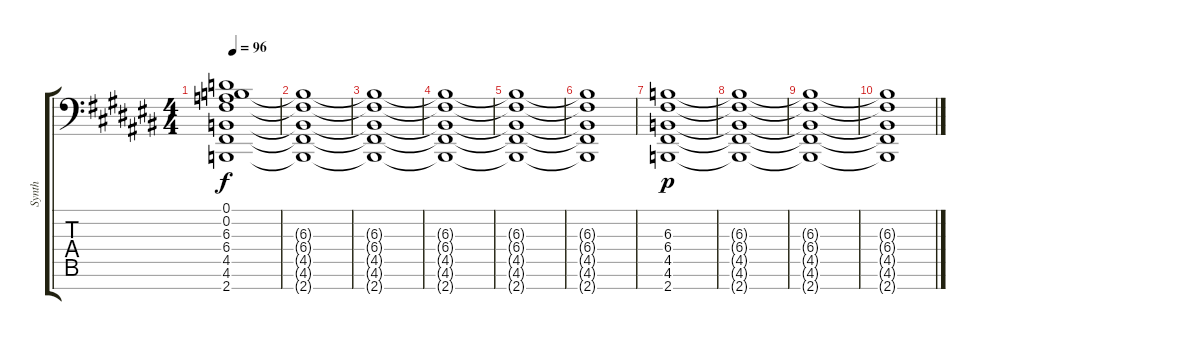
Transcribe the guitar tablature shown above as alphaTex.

\track ("Synth" "Synth") {instrument choiraahs}
\staff {score tabs}
\tuning (D4 A3 F3 C3 G2 D2 A1) {hide}
\ts (4 4)
\tempo 96
\clef f4
\ks c#
(0.1 0.2 6.3{t} 6.4{t} 4.5{t} 4.6{t} 2.7{t}).1{dy f} |
(6.3{t} 6.4{t} 4.5{t} 4.6{t} 2.7{t}).1 |
(6.3{t} 6.4{t} 4.5{t} 4.6{t} 2.7{t}).1 |
(6.3{t} 6.4{t} 4.5{t} 4.6{t} 2.7{t}).1 |
(6.3{t} 6.4{t} 4.5{t} 4.6{t} 2.7{t}).1 |
(6.3{t} 6.4{t} 4.5{t} 4.6{t} 2.7{t}).1 |
(6.3 6.4 4.5 4.6 2.7).1{dy p} |
(6.3{t} 6.4{t} 4.5{t} 4.6{t} 2.7{t}).1 |
(6.3{t} 6.4{t} 4.5{t} 4.6{t} 2.7{t}).1 |
(6.3{t} 6.4{t} 4.5{t} 4.6{t} 2.7{t}).1
